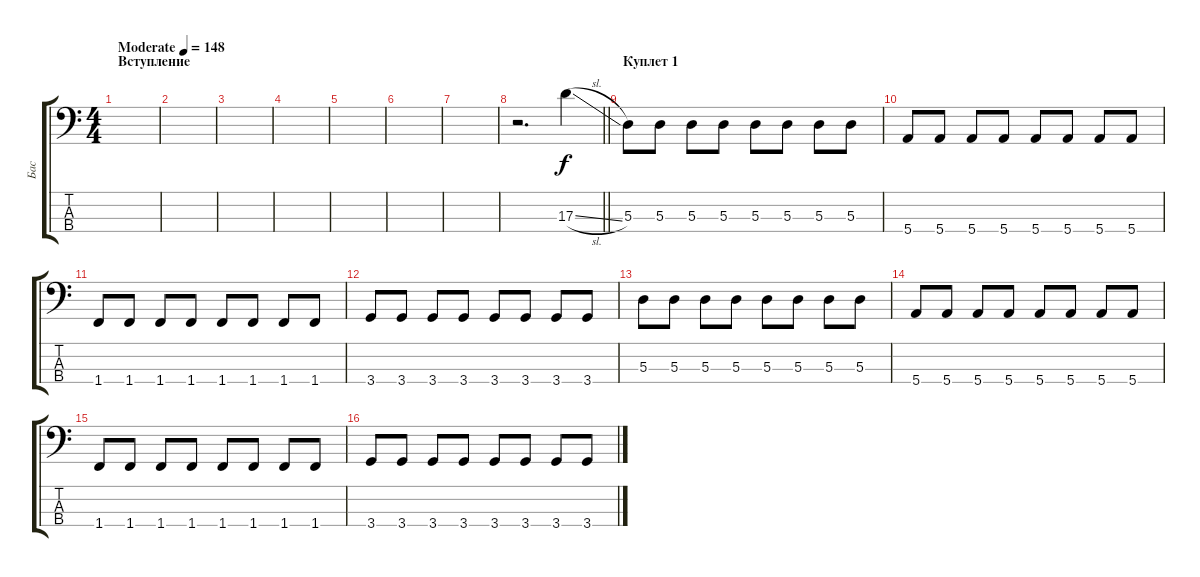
\track ("Бас" "Бас") {instrument electricbassfinger}
\staff {score tabs}
\tuning (G2 D2 A1 E1) {hide}
\ts (4 4)
\section ("" "Вступление")
\tempo (148 "Moderate")
\clef f4
\ks c
|
|
|
|
|
|
|
\barLineRight lightlight
r.2{d} 17.3{sl}.4 |
\section ("" "Куплет 1")
5.3.8 5.3.8 5.3.8 5.3.8 5.3.8 5.3.8 5.3.8 5.3.8 |
5.4.8 5.4.8 5.4.8 5.4.8 5.4.8 5.4.8 5.4.8 5.4.8 |
1.4.8 1.4.8 1.4.8 1.4.8 1.4.8 1.4.8 1.4.8 1.4.8 |
3.4.8 3.4.8 3.4.8 3.4.8 3.4.8 3.4.8 3.4.8 3.4.8 |
5.3.8 5.3.8 5.3.8 5.3.8 5.3.8 5.3.8 5.3.8 5.3.8 |
5.4.8 5.4.8 5.4.8 5.4.8 5.4.8 5.4.8 5.4.8 5.4.8 |
1.4.8 1.4.8 1.4.8 1.4.8 1.4.8 1.4.8 1.4.8 1.4.8 |
3.4.8 3.4.8 3.4.8 3.4.8 3.4.8 3.4.8 3.4.8 3.4.8
